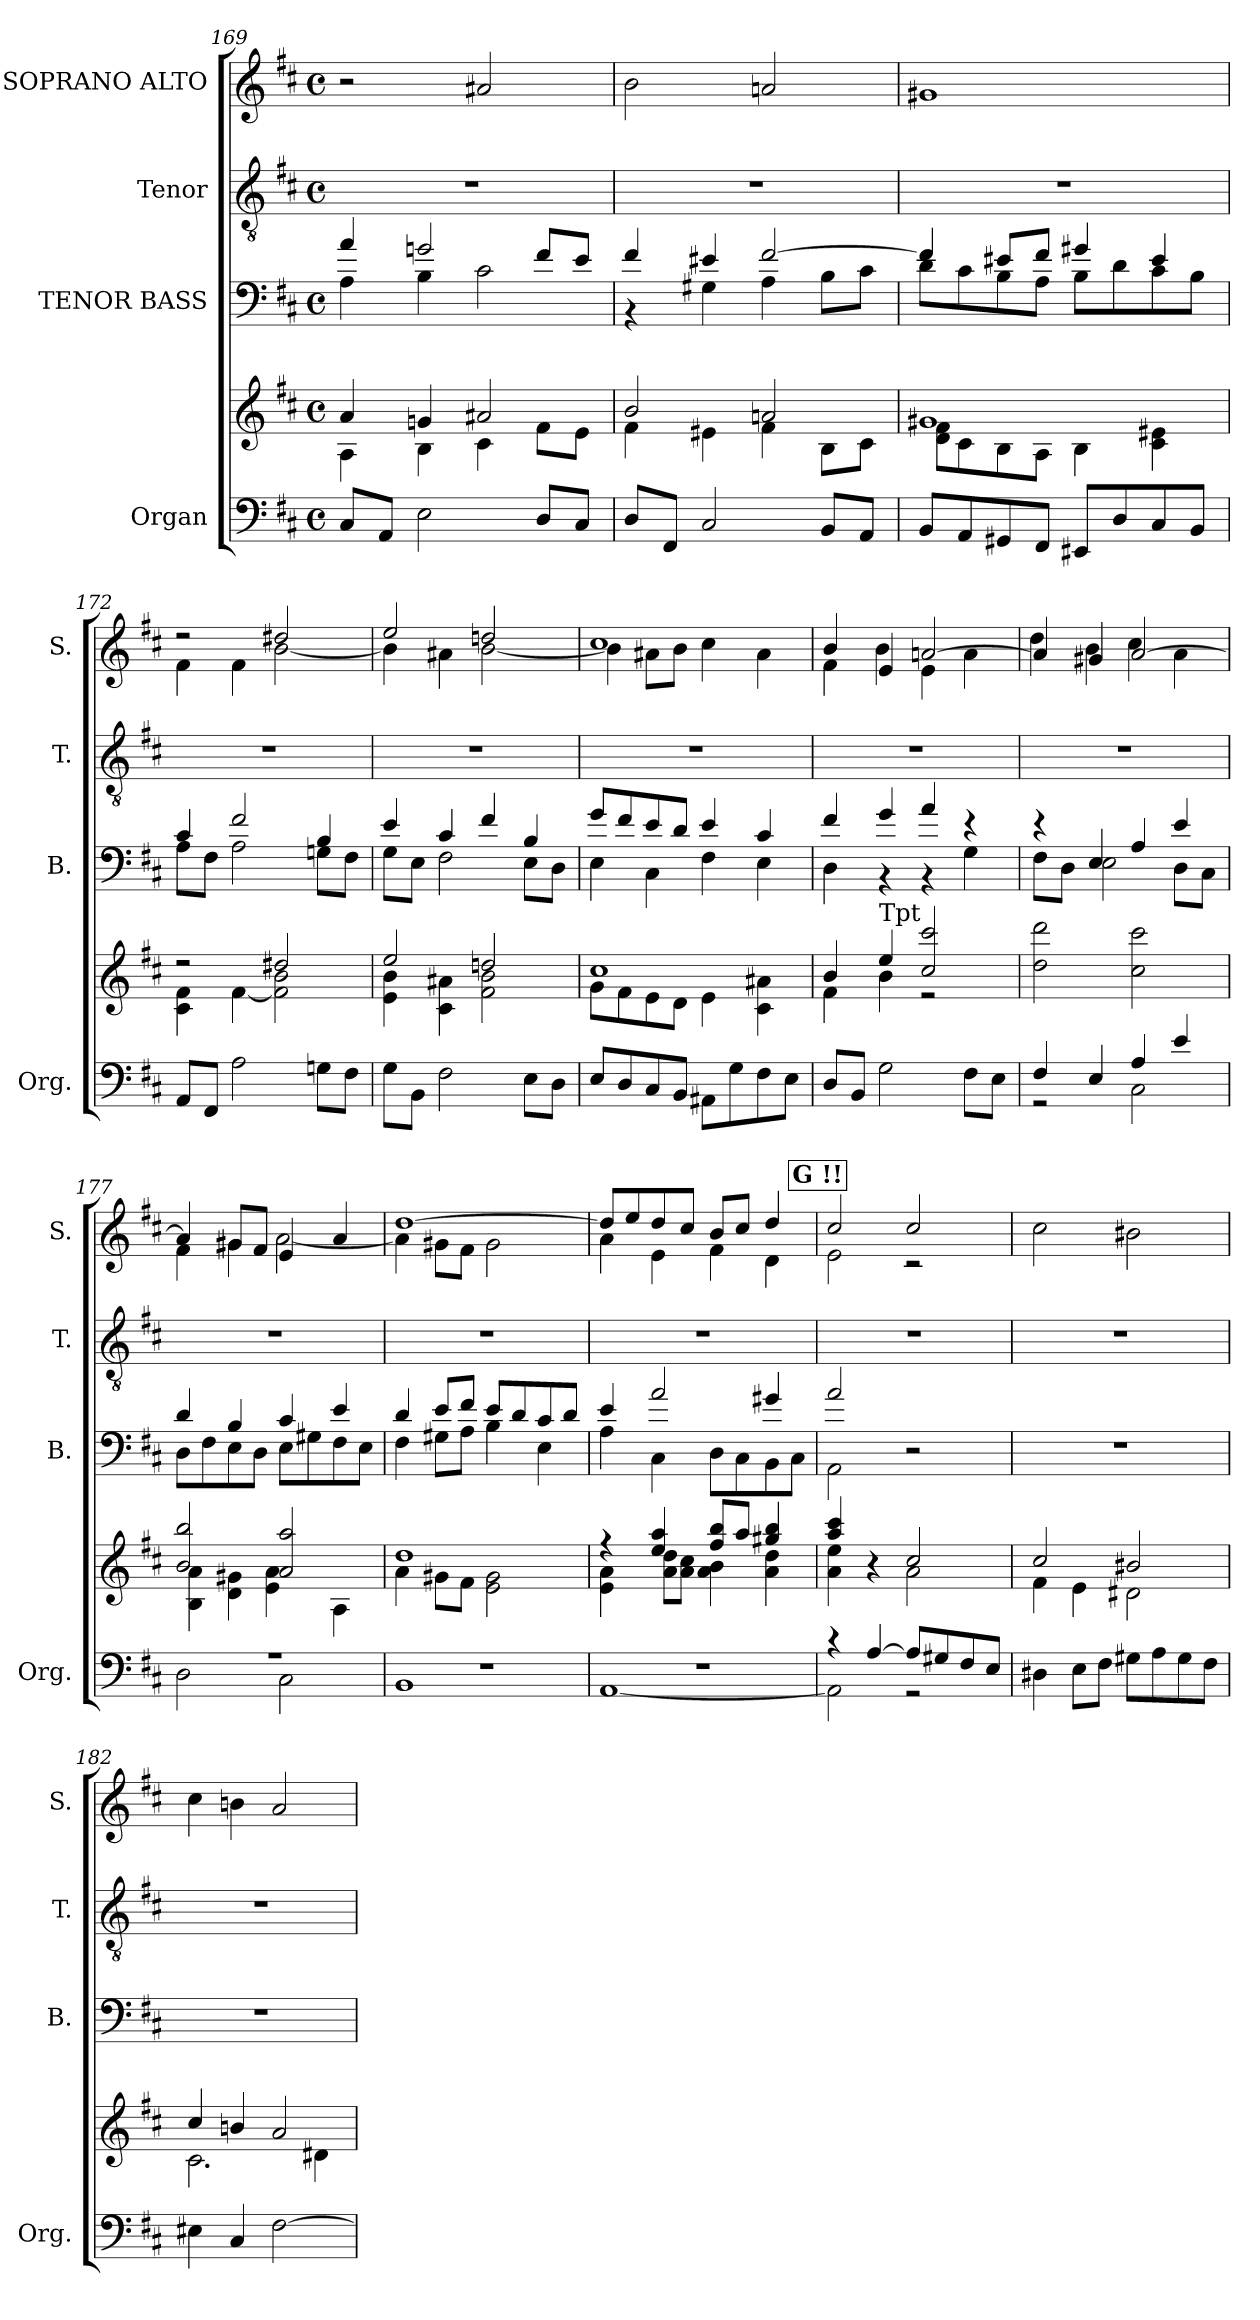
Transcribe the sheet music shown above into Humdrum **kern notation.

**kern	**kern	**kern	**kern	**kern
*part4	*part4	*part3	*part2	*part1
*staff5	*staff4	*staff3	*staff2	*staff1
*I"Organ	*	*I"TENOR BASS	*I"Tenor	*I"SOPRANO ALTO
*I'Org.	*	*I'B.	*I'T.	*I'S.
*clefF4	*clefG2	*clefF4	*clefGv2	*clefG2
*	*	*	*ITrd7c12	*
*k[f#c#]	*k[f#c#]	*k[f#c#]	*k[f#c#]	*k[f#c#]
*D:	*D:	*D:	*D:	*D:
*M4/4	*M4/4	*M4/4	*M4/4	*M4/4
*met(c)	*met(c)	*met(c)	*met(c)	*met(c)
=169	=169	=169	=169	=169
*	*^	*^	*	*
8C#i/L	4ai/	4Ai\	4ai/	4Ai\	1r	2r
8AAi/J	.	.	.	.	.	.
2Ei\	4gni/	4Bi\	2gni/	4Bi\	.	.
.	2a#Xi/	4c#i\	.	2c#i\	.	2a#Xi/
8Di/L	.	8f#i\L	8f#i/L	.	.	.
8C#i/J	.	8ei\J	8ei/J	.	.	.
=170	=170	=170	=170	=170	=170	=170
8Di/L	2bi/	4f#i\	4f#i/	4r	1r	2bi\
8FF#i/J	.	.	.	.	.	.
2C#i/	.	4e#Xi\	4e#Xi/	4G#Xi\	.	.
.	2ani/	4f#i\	[2f#i/	4Ai\	.	2ani/
8BBi/L	.	8Bi\L	.	8Bi\L	.	.
8AAi/J	.	8c#i\J	.	8c#i\J	.	.
=171	=171	=171	=171	=171	=171	=171
8BBi/L	1g#Xi	8di\ 8f#iL	4f#i/]	8di\L	1r	1g#Xi
8AAi/	.	8c#i\	.	8c#i\	.	.
8GG#Xi/	.	8Bi\	8e#Xi/L	8Bi\	.	.
8FF#i/J	.	8Ai\J	8f#i/J	8Ai\J	.	.
8EE#Xi/L	.	4Bi\	4g#Xi/	8Bi\L	.	.
8Di/	.	.	.	8di\	.	.
8C#i/	.	4c#i\ 4e#Xi	4e#i/	8c#i\	.	.
8BBi/J	.	.	.	8Bi\J	.	.
=172	=172	=172	=172	=172	=172	=172
*	*	*	*	*	*	*^
8AAi/L	2r	4c#i\ 4f#i	4c#i/	8Ai\L	1r	2r	4f#i\
8FF#i/J	.	.	.	8F#i\J	.	.	.
2Ai\	.	[4f#i\	2f#i/	2Ai\	.	.	4f#i\
.	2dd#Xi/	2f#i\] 2bi	.	.	.	2dd#Xi/	[2bi\
8Gni\L	.	.	4Bi/	8Gni\L	.	.	.
8F#i\J	.	.	.	8F#i\J	.	.	.
!!LO:LB:g=z	!!
=173	=173	=173	=173	=173	=173	=173	=173
8Gi\L	2eei/	4ei\ 4bi	4ei/	8Gi\L	1r	2eei/	4bi\]
8BBi\J	.	.	.	8Ei\J	.	.	.
2F#i\	.	4c#i\ 4a#Xi	4c#i/	2F#i\	.	.	4a#Xi\
.	2ddni/	2f#i\ 2bi	4f#i/	.	.	2ddni/	[2bi\
8Ei\L	.	.	4Bi/	8Ei\L	.	.	.
8Di\J	.	.	.	8Di\J	.	.	.
=174	=174	=174	=174	=174	=174	=174	=174
8Ei/L	1cc#i	8gi\L	8gi/L	4Ei\	1r	1cc#i	4bi\]
8Di/	.	8f#i\	8f#i/	.	.	.	.
8C#i/	.	8ei\	8ei/	4C#i\	.	.	8a#Xi\L
8BBi/J	.	8di\J	8di/J	.	.	.	8bi\J
8AA#Xi\L	.	4ei\	4ei/	4F#i\	.	.	4cc#i\
8Gi\	.	.	.	.	.	.	.
8F#i\	.	4c#i\ 4a#Xi	4c#i/	4Ei\	.	.	4a#i\
8Ei\J	.	.	.	.	.	.	.
=175	=175	=175	=175	=175	=175	=175	=175
8Di/L	4bi/	4f#i\	4f#i/	4Di\	1r	4bi/	4f#i\
8BBi/J	.	.	.	.	.	.	.
!	!LO:TX:a:t=Tpt	!	!	!	!	!	!
2Gi\	4eei/	4bi\	4gi/	4r	.	4ei/	4bi\
.	2cc#i/ 2ccc#i	2r	4ai/	4r	.	[2ani/	4ei\
8F#i\L	.	.	4r	4Gi\	.	.	4ai\
8Ei\J	.	.	.	.	.	.	.
*	*v	*v	*	*	*	*	*
=176	=176	=176	=176	=176	=176	=176
*^	*	*	*	*	*	*
4F#i/	2r	2ddi\ 2dddi	4r	8F#i\L	1r	4ai/]	4ddi\
.	.	.	.	8Di\J	.	.	.
4Ei/	.	.	4Ei/	2Ei\	.	4g#Xi/	4bi\
4Ai/	2C#i\	2cc#i\ 2ccc#i	4Ai/	.	.	[2ai/	4cc#i\
4ei/	.	.	4ei/	8Di\L	.	.	4ai\
.	.	.	.	8C#i\J	.	.	.
=177	=177	=177	=177	=177	=177	=177	=177
*	*	*^	*	*	*	*	*
1r	2Di\	2bi/ 2bbi	4Bi\ 4ai	4di/	8Di\L	1r	4ai/]	4f#i\
.	.	.	.	.	8F#i\	.	.	.
.	.	.	4di\ 4g#Xi	4Bi/	8Ei\	.	8g#Xi/L	4g#i\
.	.	.	.	.	8Di\J	.	8f#i/J	.
.	2C#i\	2ai/ 2aai	4ei\ 4ai	4c#i/	8Ei\L	.	4ei/	[2ai\
.	.	.	.	.	8G#Xi\	.	.	.
.	.	.	4Ai\	4ei/	8F#i\	.	4ai/	.
.	.	.	.	.	8Ei\J	.	.	.
!!LO:PB:g=z	!!
=178	=178	=178	=178	=178	=178	=178	=178	=178
1r	1BBi	1ddi	4ai\	4di/	4F#i\	1r	[1ddi	4ai\]
.	.	.	8g#Xi\L	8ei/L	8G#Xi\L	.	.	8g#Xi\L
.	.	.	8f#i\J	8f#i/J	8Ai\J	.	.	8f#i\J
.	.	.	2ei\ 2g#i	8ei/L	4Bi\	.	.	2g#i\
.	.	.	.	8di/	.	.	.	.
.	.	.	.	8c#i/	4Ei\	.	.	.
.	.	.	.	8di/J	.	.	.	.
=179	=179	=179	=179	=179	=179	=179	=179	=179
1r	[1AAi	4r	4ei\ 4ai	4ei/	4Ai\	1r	8ddi/L]	4ai\
.	.	.	.	.	.	.	8eei/	.
.	.	4eei/ 4aai	8ai\ 8ddiL	2ai/	4C#i\	.	8ddi/	4ei\
.	.	.	8ai\ 8cc#iJ	.	.	.	8cc#i/J	.
.	.	8ff#i/ 8bbiL	4ai\ 4bi	.	8Di\L	.	8bi/L	4f#i\
.	.	8aai/J	.	.	8C#i\	.	8cc#i/J	.
.	.	4gg#Xi/ 4bbi	4ai\ 4ddi	4g#Xi/	8BBi\	.	4ddi/	4di\
.	.	.	.	.	8C#i\J	.	.	.
!!LO:REH:place=s1:B:color=#000000:enc=box:fs=17.1407:t=G	!!
=180	=180	=180	=180	=180	=180	=180	=180	=180
4r	2AAi\]	4aai/ 4ccc#i	4ai\ 4eei	2ai/	2AAi\	1r	2cc#i/	2ei\
[4Ai/	.	4r	4ryy	.	.	.	.	.
8Ai/L]	2r	2cc#i/	2ai\	2r	2ryy	.	2cc#i/	2r
8G#Xi/	.	.	.	.	.	.	.	.
8F#i/	.	.	.	.	.	.	.	.
8Ei/J	.	.	.	.	.	.	.	.
*v	*v	*	*	*v	*v	*	*v	*v
=181	=181	=181	=181	=181	=181
4D#Xi\	2cc#i/	4f#i\	1r	1r	2cc#i\
8Ei\L	.	4ei\	.	.	.
8F#i\J	.	.	.	.	.
8G#Xi\L	2b#Xi/	2d#Xi\	.	.	2b#Xi\
8Ai\	.	.	.	.	.
8G#i\	.	.	.	.	.
8F#i\J	.	.	.	.	.
=182	=182	=182	=182	=182	=182
4E#Xi\	4cc#i/	2.c#i\	1r	1r	4cc#i\
4C#i/	4bni/	.	.	.	4bni\
[2F#i\	2ai/	.	.	.	2ai/
.	.	4d#Xi\	.	.	.
*	*v	*v	*	*	*
=	=	=	=	=
*-	*-	*-	*-	*-
